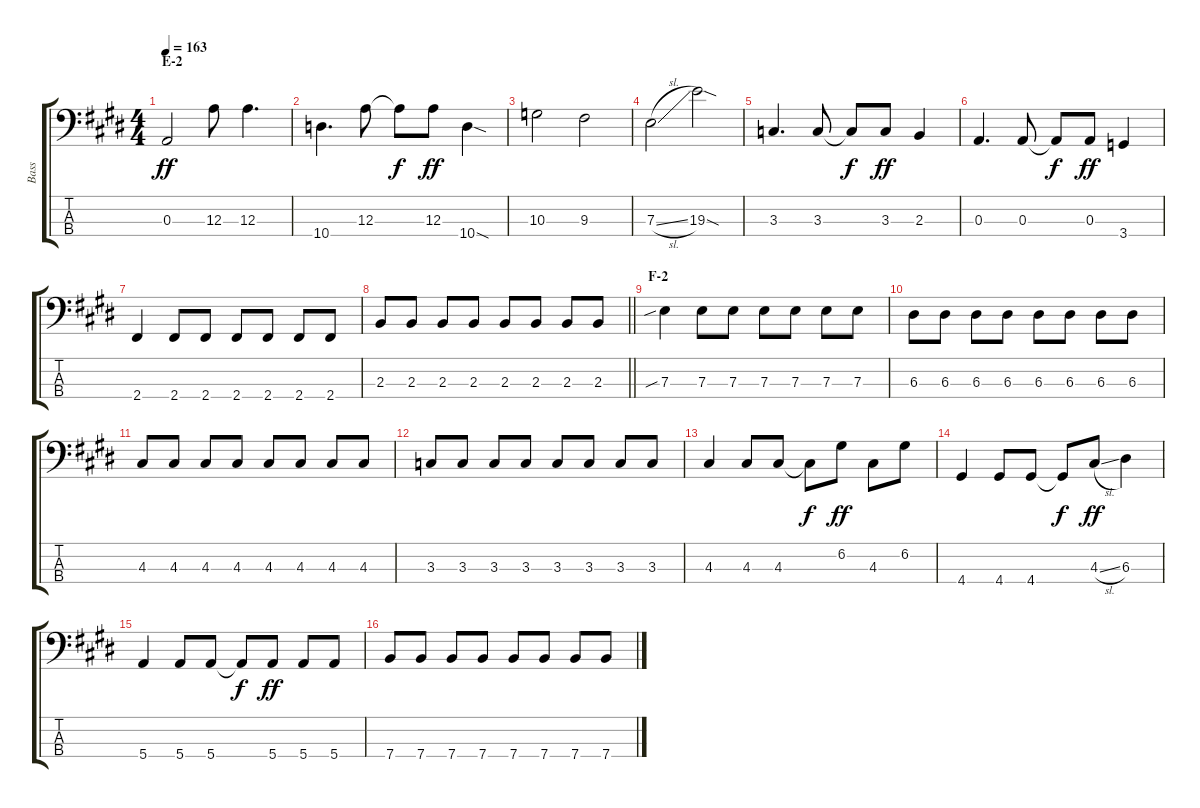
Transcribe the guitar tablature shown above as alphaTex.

\track ("Bass" "Bass") {instrument electricbasspick}
\staff {score tabs}
\tuning (G2 D2 A1 E1) {hide}
\ts (4 4)
\section ("" "E-2")
\tempo 163
\clef f4
\ks e
0.3.2{dy ff} 12.3.8 12.3.4{d} |
10.4.4{d} 12.3.8 12.3{t}.8{dy f} 12.3.8{dy ff} 10.4{sod}.4 |
10.3.2 9.3.2 |
7.3{sl}.2 19.3{sod}.2 |
3.3.4{d} 3.3.8 3.3{t}.8{dy f} 3.3.8{dy ff} 2.3.4 |
0.3.4{d} 0.3.8 0.3{t}.8{dy f} 0.3.8{dy ff} 3.4.4 |
2.4.4 2.4.8 2.4.8 2.4.8 2.4.8 2.4.8 2.4.8 |
\barLineRight lightlight
2.3.8 2.3.8 2.3.8 2.3.8 2.3.8 2.3.8 2.3.8 2.3.8 |
\section ("" "F-2")
7.3{sib}.4 7.3.8 7.3.8 7.3.8 7.3.8 7.3.8 7.3.8 |
6.3.8 6.3.8 6.3.8 6.3.8 6.3.8 6.3.8 6.3.8 6.3.8 |
4.3.8 4.3.8 4.3.8 4.3.8 4.3.8 4.3.8 4.3.8 4.3.8 |
3.3.8 3.3.8 3.3.8 3.3.8 3.3.8 3.3.8 3.3.8 3.3.8 |
4.3.4 4.3.8 4.3.8 4.3{t}.8{dy f} 6.2.8{dy ff} 4.3.8 6.2.8 |
4.4.4 4.4.8 4.4.8 4.4{t}.8{dy f} 4.3{sl}.8{dy ff} 6.3.4 |
5.4.4 5.4.8 5.4.8 5.4{t}.8{dy f} 5.4.8{dy ff} 5.4.8 5.4.8 |
7.4.8 7.4.8 7.4.8 7.4.8 7.4.8 7.4.8 7.4.8 7.4.8
